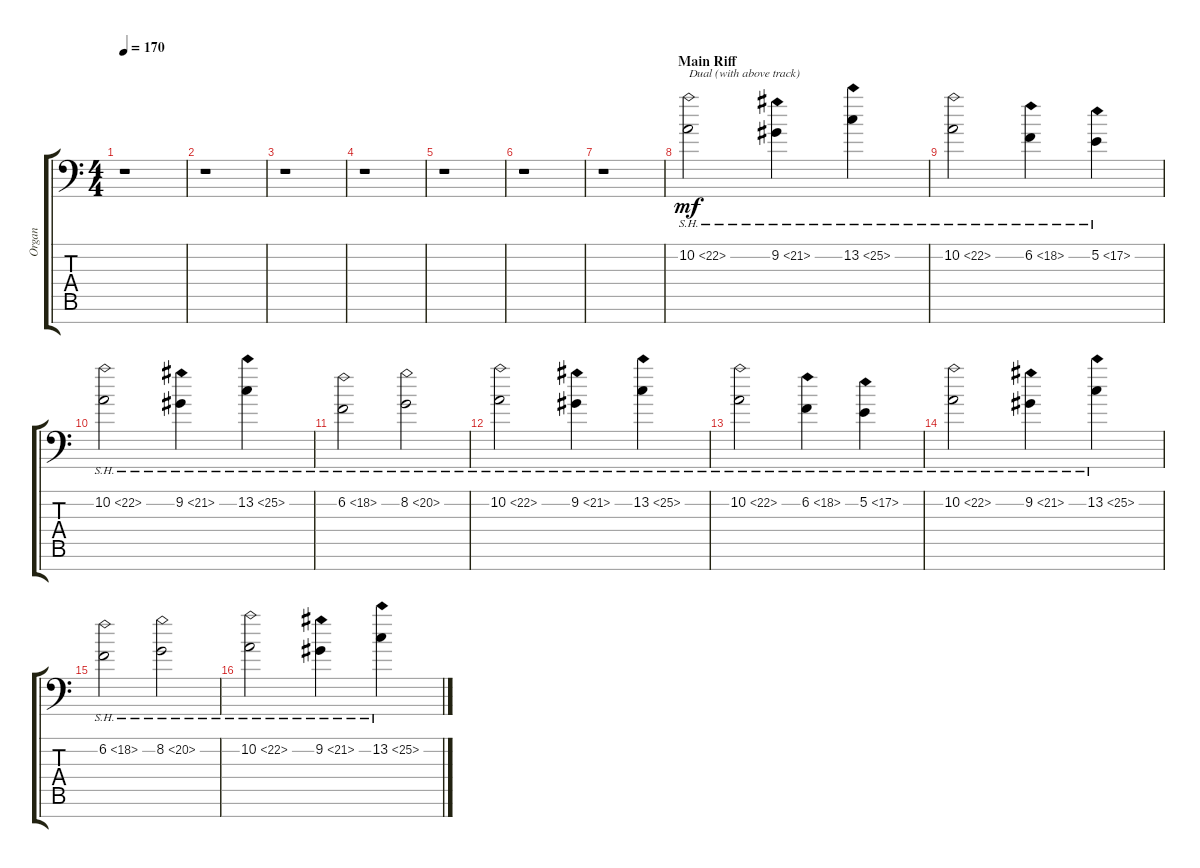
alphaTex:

\track ("Organ" "Organ") {instrument churchorgan}
\staff {score tabs}
\tuning (E4 B3 G3 D3 A2 E2 C-1) {hide}
\ts (4 4)
\tempo 170
\clef f4
\ks c
r.1{dy mf} |
r.1 |
r.1 |
r.1 |
r.1 |
r.1 |
r.1 |
\section ("" "Main Riff")
10.2{sh 12}.2{txt "Dual (with above track)"} 9.2{sh 12}.4 13.2{sh 12}.4 |
10.2{sh 12}.2 6.2{sh 12}.4 5.2{sh 12}.4 |
10.2{sh 12}.2 9.2{sh 12}.4 13.2{sh 12}.4 |
6.2{sh 12}.2 8.2{sh 12}.2 |
10.2{sh 12}.2 9.2{sh 12}.4 13.2{sh 12}.4 |
10.2{sh 12}.2 6.2{sh 12}.4 5.2{sh 12}.4 |
10.2{sh 12}.2 9.2{sh 12}.4 13.2{sh 12}.4 |
6.2{sh 12}.2 8.2{sh 12}.2 |
10.2{sh 12}.2 9.2{sh 12}.4 13.2{sh 12}.4
